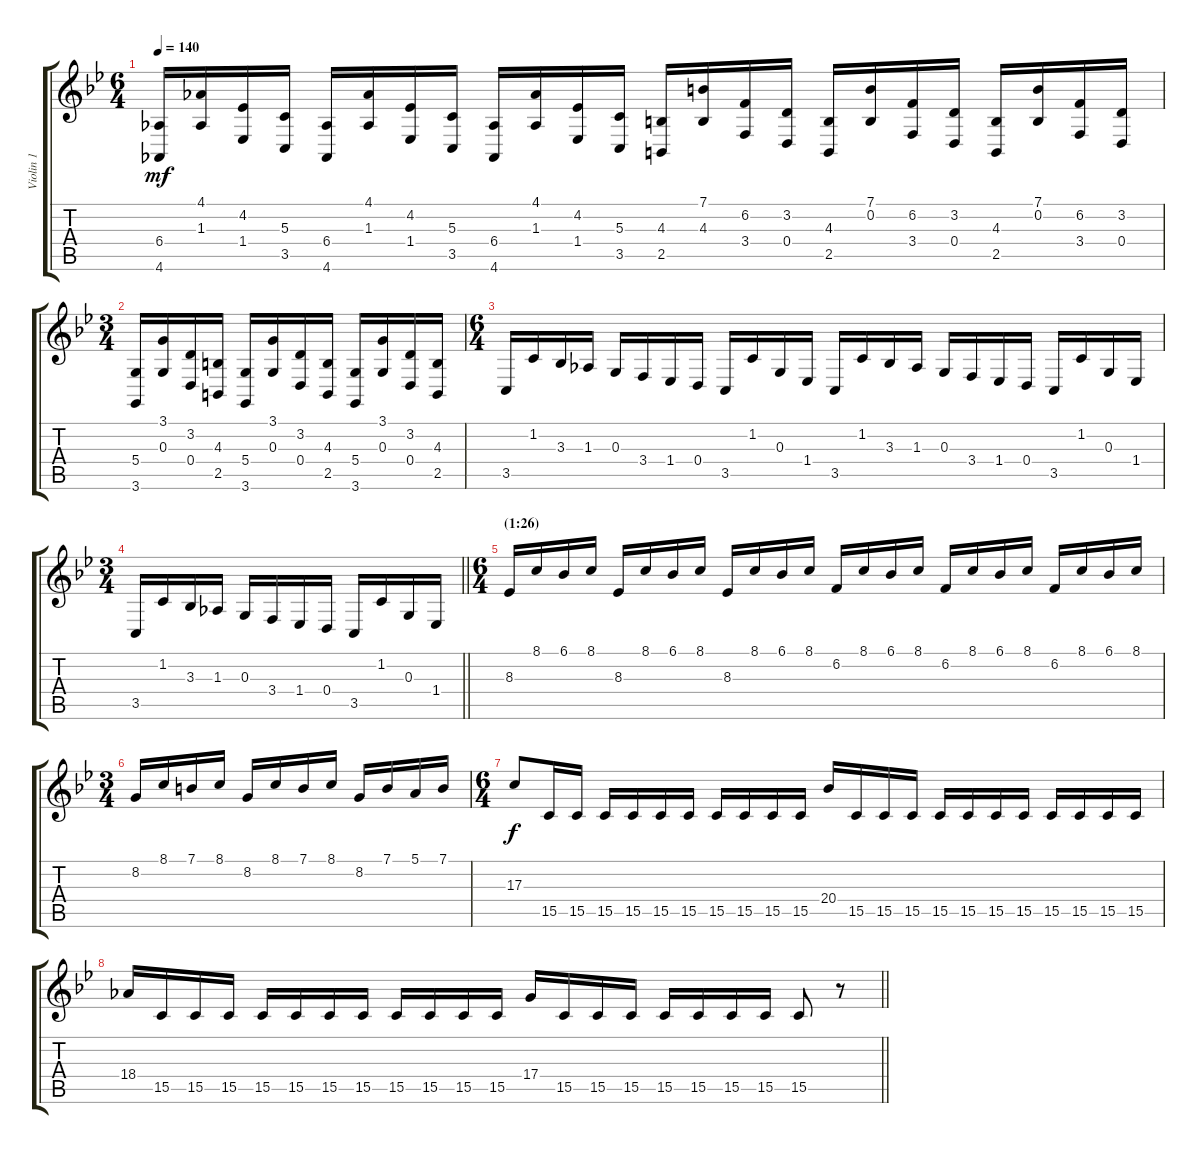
\track ("Violin 1" "Violin 1") {instrument violin}
\staff {score tabs}
\tuning (E4 B3 G3 D3 A2 E2) {hide}
\ts (6 4)
\tempo 140
\clef g2
\ks gminor
(6.4 4.6).16{dy mf} (4.1 1.3).16 (4.2 1.4).16 (5.3 3.5).16 (6.4 4.6).16 (4.1 1.3).16 (4.2 1.4).16 (5.3 3.5).16 (6.4 4.6).16 (4.1 1.3).16 (4.2 1.4).16 (5.3 3.5).16 (4.3 2.5).16 (7.1 4.3).16 (6.2 3.4).16 (3.2 0.4).16 (4.3 2.5).16 (7.1 0.2).16 (6.2 3.4).16 (3.2 0.4).16 (4.3 2.5).16 (7.1 0.2).16 (6.2 3.4).16 (3.2 0.4).16 |
\ts (3 4)
(5.4 3.6).16 (3.1 0.3).16 (3.2 0.4).16 (4.3 2.5).16 (5.4 3.6).16 (3.1 0.3).16 (3.2 0.4).16 (4.3 2.5).16 (5.4 3.6).16 (3.1 0.3).16 (3.2 0.4).16 (4.3 2.5).16 |
\ts (6 4)
3.5.16 1.2.16 3.3.16 1.3.16 0.3.16 3.4.16 1.4.16 0.4.16 3.5.16 1.2.16 0.3.16 1.4.16 3.5.16 1.2.16 3.3.16 1.3.16 0.3.16 3.4.16 1.4.16 0.4.16 3.5.16 1.2.16 0.3.16 1.4.16 |
\ts (3 4)
\barLineRight lightlight
3.5.16 1.2.16 3.3.16 1.3.16 0.3.16 3.4.16 1.4.16 0.4.16 3.5.16 1.2.16 0.3.16 1.4.16 |
\ts (6 4)
\section ("" "(1:26)")
8.3.16 8.1.16 6.1.16 8.1.16 8.3.16 8.1.16 6.1.16 8.1.16 8.3.16 8.1.16 6.1.16 8.1.16 6.2.16 8.1.16 6.1.16 8.1.16 6.2.16 8.1.16 6.1.16 8.1.16 6.2.16 8.1.16 6.1.16 8.1.16 |
\ts (3 4)
8.2.16 8.1.16 7.1.16 8.1.16 8.2.16 8.1.16 7.1.16 8.1.16 8.2.16 7.1.16 5.1.16 7.1.16 |
\ts (6 4)
17.3.8{dy f} 15.5.16 15.5.16 15.5.16 15.5.16 15.5.16 15.5.16 15.5.16 15.5.16 15.5.16 15.5.16 20.4.16 15.5.16 15.5.16 15.5.16 15.5.16 15.5.16 15.5.16 15.5.16 15.5.16 15.5.16 15.5.16 15.5.16 |
\barLineRight lightlight
18.4.16 15.5.16 15.5.16 15.5.16 15.5.16 15.5.16 15.5.16 15.5.16 15.5.16 15.5.16 15.5.16 15.5.16 17.4.16 15.5.16 15.5.16 15.5.16 15.5.16 15.5.16 15.5.16 15.5.16 15.5.8 r.8
